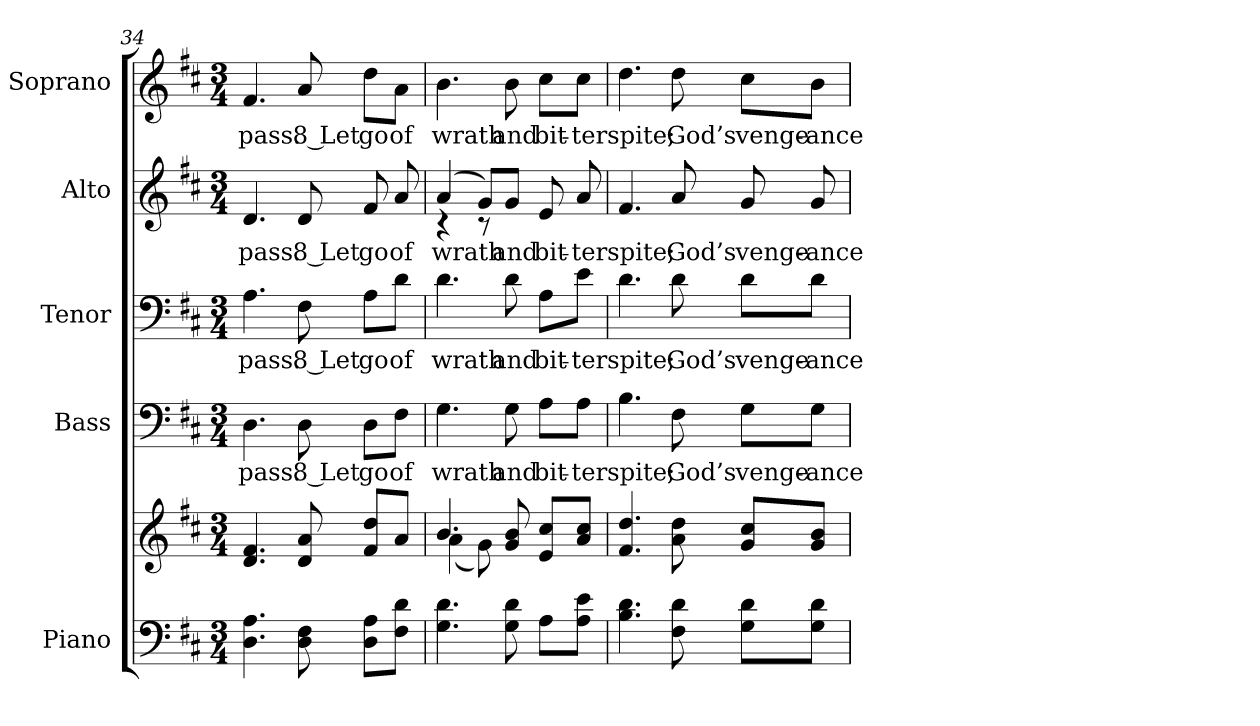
**kern	**kern	**kern	**text	**kern	**text	**kern	**text	**kern	**text
*part5	*part5	*part4	*part4	*part3	*part3	*part2	*part2	*part1	*part1
*staff6	*staff5	*staff4	*staff4	*staff3	*staff3	*staff2	*staff2	*staff1	*staff1
*I"Piano	*	*I"Bass	*	*I"Tenor	*	*I"Alto	*	*I"Soprano	*
*I'Pno.	*	*I'B.	*	*I'T.	*	*I'A.	*	*I'S.	*
!!LO:PB:g=z
*clefF4	*clefG2	*clefF4	*	*clefF4	*	*clefG2	*	*clefG2	*
*k[f#c#]	*k[f#c#]	*k[f#c#]	*	*k[f#c#]	*	*k[f#c#]	*	*k[f#c#]	*
*D:	*D:	*D:	*	*D:	*	*D:	*	*D:	*
*M3/4	*M3/4	*M3/4	*	*M3/4	*	*M3/4	*	*M3/4	*
=34	=34	=34	=34	=34	=34	=34	=34	=34	=34
!	!	!	!LO:LY:b:color=#000000	!	!	!	!	!	!
!	!	!	!	!	!LO:LY:b:color=#000000	!	!	!	!
!	!	!	!	!	!	!	!LO:LY:b:color=#000000	!	!
!	!	!	!	!	!	!	!	!	!LO:LY:b:color=#000000
4.Di\ 4.Ai	4.di/ 4.f#i	4.Di\	pass.	4.Ai\	pass.	4.di/	pass.	4.f#i/	pass.
!	!	!	!LO:LY:b:color=#000000	!	!	!	!	!	!
!	!	!	!	!	!LO:LY:b:color=#000000	!	!	!	!
!	!	!	!	!	!	!	!LO:LY:b:color=#000000	!	!
!	!	!	!	!	!	!	!	!	!LO:LY:b:color=#000000
8Di\ 8F#i	8di/ 8ai	8Di\	8 Let	8F#i\	8 Let	8di/	8 Let	8ai/	8 Let
!	!	!	!LO:LY:b:color=#000000	!	!	!	!	!	!
!	!	!	!	!	!LO:LY:b:color=#000000	!	!	!	!
!	!	!	!	!	!	!	!LO:LY:b:color=#000000	!	!
!	!	!	!	!	!	!	!	!	!LO:LY:b:color=#000000
8Di\ 8Ai\L	8f#i/ 8ddi/L	8Di\L	go	8Ai\L	go	8f#i/	go	8ddi\L	go
!	!	!	!LO:LY:b:color=#000000	!	!	!	!	!	!
!	!	!	!	!	!LO:LY:b:color=#000000	!	!	!	!
!	!	!	!	!	!	!	!LO:LY:b:color=#000000	!	!
!	!	!	!	!	!	!	!	!	!LO:LY:b:color=#000000
8F#i\ 8di\J	8ai/J	8F#i\J	of	8di\J	of	8ai/	of	8ai\J	of
=35	=35	=35	=35	=35	=35	=35	=35	=35	=35
*	*^	*	*	*	*	*	*	*	*
!	!	!	!	!LO:LY:b:color=#000000	!	!	!	!	!	!
!	!	!	!	!	!	!LO:LY:b:color=#000000	!	!	!	!
!	!	!	!	!	!	!	!	!LO:LY:b:color=#000000	!	!
*	*	*	*	*	*	*	*^	*	*	*
!	!	!	!	!	!	!	!	!	!	!	!LO:LY:b:color=#000000
4.Gi\ 4.di	4.bi/	(4ai\	4.Gi\	wrath	4.di\	wrath	(4ai/	4r	wrath	4.bi\	wrath
.	.	8gi\)	.	.	.	.	8gi/L)	8r	.	.	.
!	!	!	!	!LO:LY:b:color=#000000	!	!	!	!	!	!	!
!	!	!	!	!	!	!LO:LY:b:color=#000000	!	!	!	!	!
!	!	!	!	!	!	!	!	!	!LO:LY:b:color=#000000	!	!
!	!	!	!	!	!	!	!	!	!	!	!LO:LY:b:color=#000000
8Gi\ 8di	8gi/ 8bi	8ryy	8Gi\	and	8di\	and	8gi/J	8ryy	and	8bi\	and
!	!	!	!	!LO:LY:b:color=#000000	!	!	!	!	!	!	!
!	!	!	!	!	!	!LO:LY:b:color=#000000	!	!	!	!	!
!	!	!	!	!	!	!	!	!	!LO:LY:b:color=#000000	!	!
!	!	!	!	!	!	!	!	!	!	!	!LO:LY:b:color=#000000
8Ai\L	8ei/ 8cc#i/L	4ryy	8Ai\L	bit-	8Ai\L	bit-	8ei/	4ryy	bit-	8cc#i\L	bit-
!	!	!	!	!LO:LY:b:color=#000000	!	!	!	!	!	!	!
!	!	!	!	!	!	!LO:LY:b:color=#000000	!	!	!	!	!
!	!	!	!	!	!	!	!	!	!LO:LY:b:color=#000000	!	!
!	!	!	!	!	!	!	!	!	!	!	!LO:LY:b:color=#000000
8Ai\ 8ei\J	8ai/ 8cc#i/J	.	8Ai\J	-ter	8ei\J	-ter	8ai/	.	-ter	8cc#i\J	-ter
*	*v	*v	*	*	*	*	*v	*v	*	*	*
=36	=36	=36	=36	=36	=36	=36	=36	=36	=36
!	!	!	!LO:LY:b:color=#000000	!	!	!	!	!	!
!	!	!	!	!	!LO:LY:b:color=#000000	!	!	!	!
!	!	!	!	!	!	!	!LO:LY:b:color=#000000	!	!
!	!	!	!	!	!	!	!	!	!LO:LY:b:color=#000000
4.Bi\ 4.di	4.f#i/ 4.ddi	4.Bi\	spite;	4.di\	spite;	4.f#i/	spite;	4.ddi\	spite;
!	!	!	!LO:LY:b:color=#000000	!	!	!	!	!	!
!	!	!	!	!	!LO:LY:b:color=#000000	!	!	!	!
!	!	!	!	!	!	!	!LO:LY:b:color=#000000	!	!
!	!	!	!	!	!	!	!	!	!LO:LY:b:color=#000000
8F#i\ 8di	8ai\ 8ddi	8F#i\	God’s	8di\	God’s	8ai/	God’s	8ddi\	God’s
!	!	!	!LO:LY:b:color=#000000	!	!	!	!	!	!
!	!	!	!	!	!LO:LY:b:color=#000000	!	!	!	!
!	!	!	!	!	!	!	!LO:LY:b:color=#000000	!	!
!	!	!	!	!	!	!	!	!	!LO:LY:b:color=#000000
8Gi\ 8di\L	8gi/ 8cc#i/L	8Gi\L	venge-	8di\L	venge-	8gi/	venge-	8cc#i\L	venge-
!	!	!	!LO:LY:b:color=#000000	!	!	!	!	!	!
!	!	!	!	!	!LO:LY:b:color=#000000	!	!	!	!
!	!	!	!	!	!	!	!LO:LY:b:color=#000000	!	!
!	!	!	!	!	!	!	!	!	!LO:LY:b:color=#000000
8Gi\ 8di\J	8gi/ 8bi/J	8Gi\J	-ance	8di\J	-ance	8gi/	-ance	8bi\J	-ance
=	=	=	=	=	=	=	=	=	=
*-	*-	*-	*-	*-	*-	*-	*-	*-	*-
